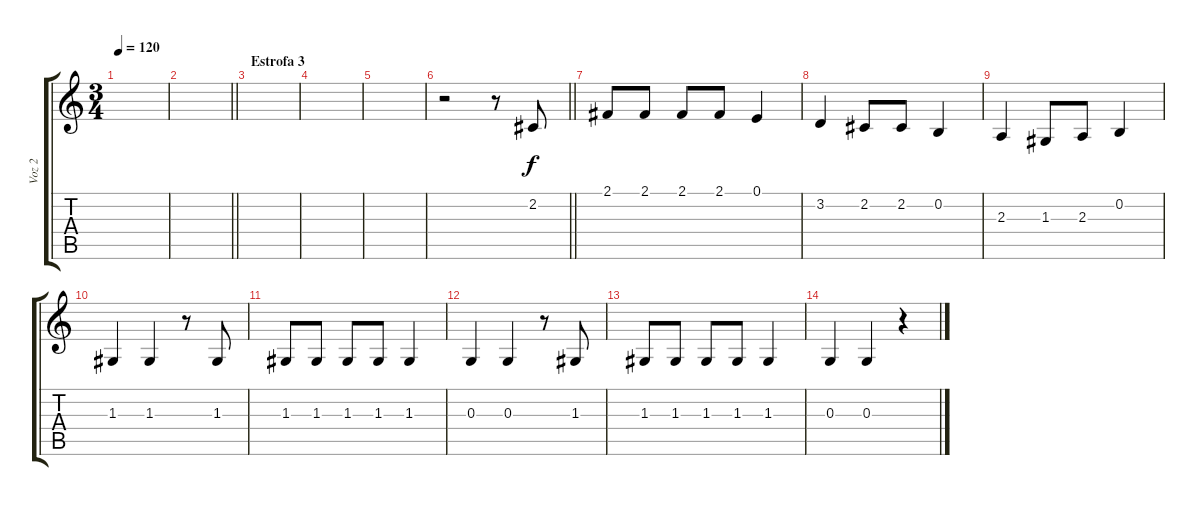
\track ("Voz 2" "Voz 2") {instrument accordion}
\staff {score tabs}
\tuning (E4 B3 G3 D3 A2 E2) {hide}
\ts (3 4)
\tempo 120
\clef g2
\ks c
|
\barLineRight lightlight
|
\section ("" "Estrofa 3")
|
|
|
\barLineRight lightlight
r.2 r.8 2.2.8 |
2.1.8 2.1.8 2.1.8 2.1.8 0.1.4 |
3.2.4 2.2.8 2.2.8 0.2.4 |
2.3.4 1.3.8 2.3.8 0.2.4 |
1.3.4 1.3.4 r.8 1.3.8 |
1.3.8 1.3.8 1.3.8 1.3.8 1.3.4 |
0.3.4 0.3.4 r.8 1.3.8 |
1.3.8 1.3.8 1.3.8 1.3.8 1.3.4 |
0.3.4 0.3.4 r.4
